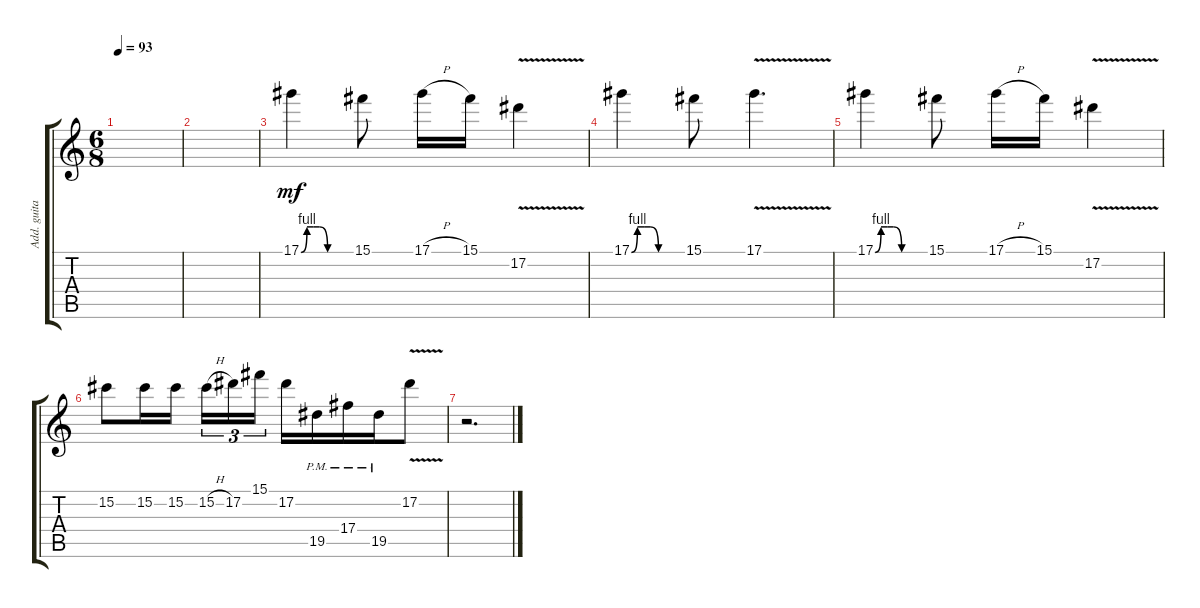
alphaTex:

\track ("Add. guitar" "Add. guita") {instrument distortionguitar}
\staff {score tabs}
\tuning (Eb4 Bb3 Gb3 Db3 Ab2 Eb2) {hide}
\ts (6 8)
\tempo 93
\clef g2
\ks c
|
|
17.1{be (custom 0 0 7 4 15 4 22 4 32 0 60 0)}.4{dy mf} 15.1.8 17.1{h}.16 15.1.16 17.2{v}.4 |
17.1{be (custom 0 0 7 4 15 4 22 4 32 0 60 0)}.4 15.1.8 17.1{v}.4{d} |
17.1{be (custom 0 0 7 4 15 4 22 4 32 0 60 0)}.4 15.1.8 17.1{h}.16 15.1.16 17.2{v}.4 |
15.2.8 15.2.16 15.2.16{beam splitsecondary} 15.2{h}.16{tu (3 2)} 17.2.16{tu (3 2)} 15.1.16{tu (3 2)} 17.2.16 19.5{pm}.16 17.4{pm}.16 19.5{pm}.16 17.2{v}.8 |
r.2{d}
